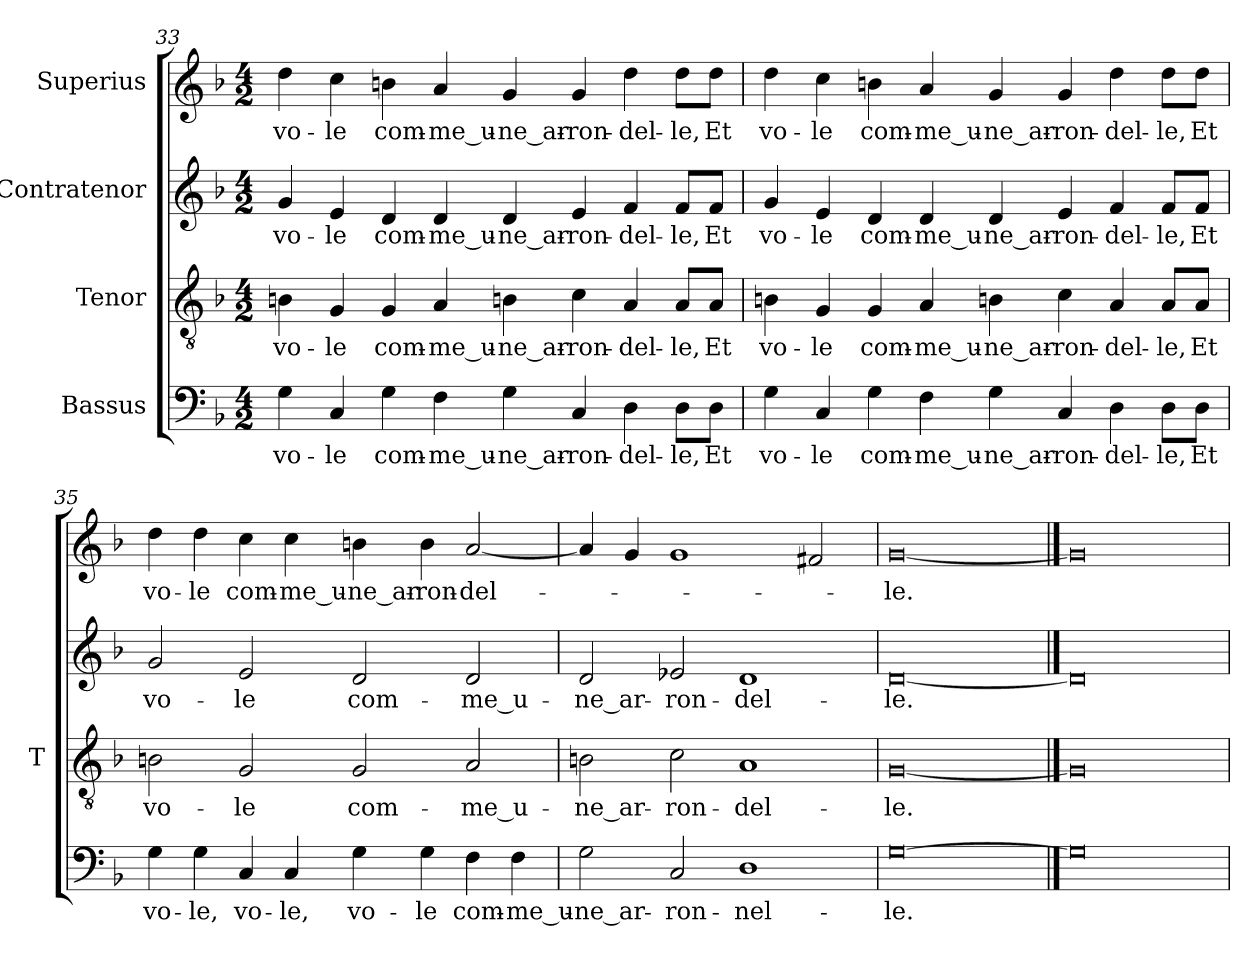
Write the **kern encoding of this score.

**kern	**text	**kern	**text	**kern	**text	**kern	**text
*part4	*part4	*part3	*part3	*part2	*part2	*part1	*part1
*staff4	*staff4	*staff3	*staff3	*staff2	*staff2	*staff1	*staff1
*I"Bassus	*	*I"Tenor	*	*I"Contratenor	*	*I"Superius	*
*	*	*I'T	*	*	*	*	*
*clefF4	*	*clefGv2	*	*clefG2	*	*clefG2	*
*k[b-]	*	*k[b-]	*	*k[b-]	*	*k[b-]	*
*M4/2	*	*M4/2	*	*M4/2	*	*M4/2	*
=33	=33	=33	=33	=33	=33	=33	=33
4G	vo-	4Bn	vo-	4g	vo-	4dd	vo-
4C	-le	4G	-le	4e	-le	4cc	-le
4G	com-	4G	com-	4d	com-	4b	com-
4F	me_u-	4A	me_u-	4d	me_u-	4a	me_u-
4G	ne_ar-	4Bn	ne_ar-	4d	ne_ar-	4g	ne_ar-
4C	ron-	4c	ron-	4e	ron-	4g	ron-
4D	del-	4A	del-	4f	del-	4dd	del-
8D\L	-le,	8A/L	-le,	8f/L	-le,	8dd\L	-le,
8D\J	-Et	8A/J	-Et	8f/J	-Et	8dd\J	-Et
=34	=34	=34	=34	=34	=34	=34	=34
4G	vo-	4Bn	vo-	4g	vo-	4dd	vo-
4C	-le	4G	-le	4e	-le	4cc	-le
4G	com-	4G	com-	4d	com-	4b	com-
4F	me_u-	4A	me_u-	4d	me_u-	4a	me_u-
4G	ne_ar-	4Bn	ne_ar-	4d	ne_ar-	4g	ne_ar-
4C	ron-	4c	ron-	4e	ron-	4g	ron-
4D	del-	4A	del-	4f	del-	4dd	del-
8D\L	-le,	8A/L	-le,	8f/L	-le,	8dd\L	-le,
8D\J	-Et	8A/J	-Et	8f/J	-Et	8dd\J	-Et
=35	=35	=35	=35	=35	=35	=35	=35
4G	vo-	2Bn	vo-	2g	vo-	4dd	vo-
4G	-le,	.	.	.	.	4dd	-le
4C	vo-	2G	-le	2e	-le	4cc	com-
4C	-le,	.	.	.	.	4cc	me_u-
4G	vo-	2G	com-	2d	com-	4b	ne_ar-
4G	-le	.	.	.	.	4b	ron-
4F	com-	2A	me_u-	2d	me_u-	[2a	del-
4F	me_u-	.	.	.	.	.	.
=36	=36	=36	=36	=36	=36	=36	=36
2G	ne_ar-	2Bn	ne_ar-	2d	ne_ar-	4a]	.
.	.	.	.	.	.	4g	.
2C	ron-	2c	ron-	2e-X	ron-	1g	.
1D	nel-	1A	del-	1d	del-	.	.
.	.	.	.	.	.	2f#X	.
=37	=37	=37	=37	=37	=37	=37	=37
[0G	-le.	[0G	-le.	[0d	-le.	[0g	-le.
==38	==38	==38	==38	==38	==38	==38	==38
0G]	.	0G]	.	0d]	.	0g]	.
=	=	=	=	=	=	=	=
*-	*-	*-	*-	*-	*-	*-	*-
